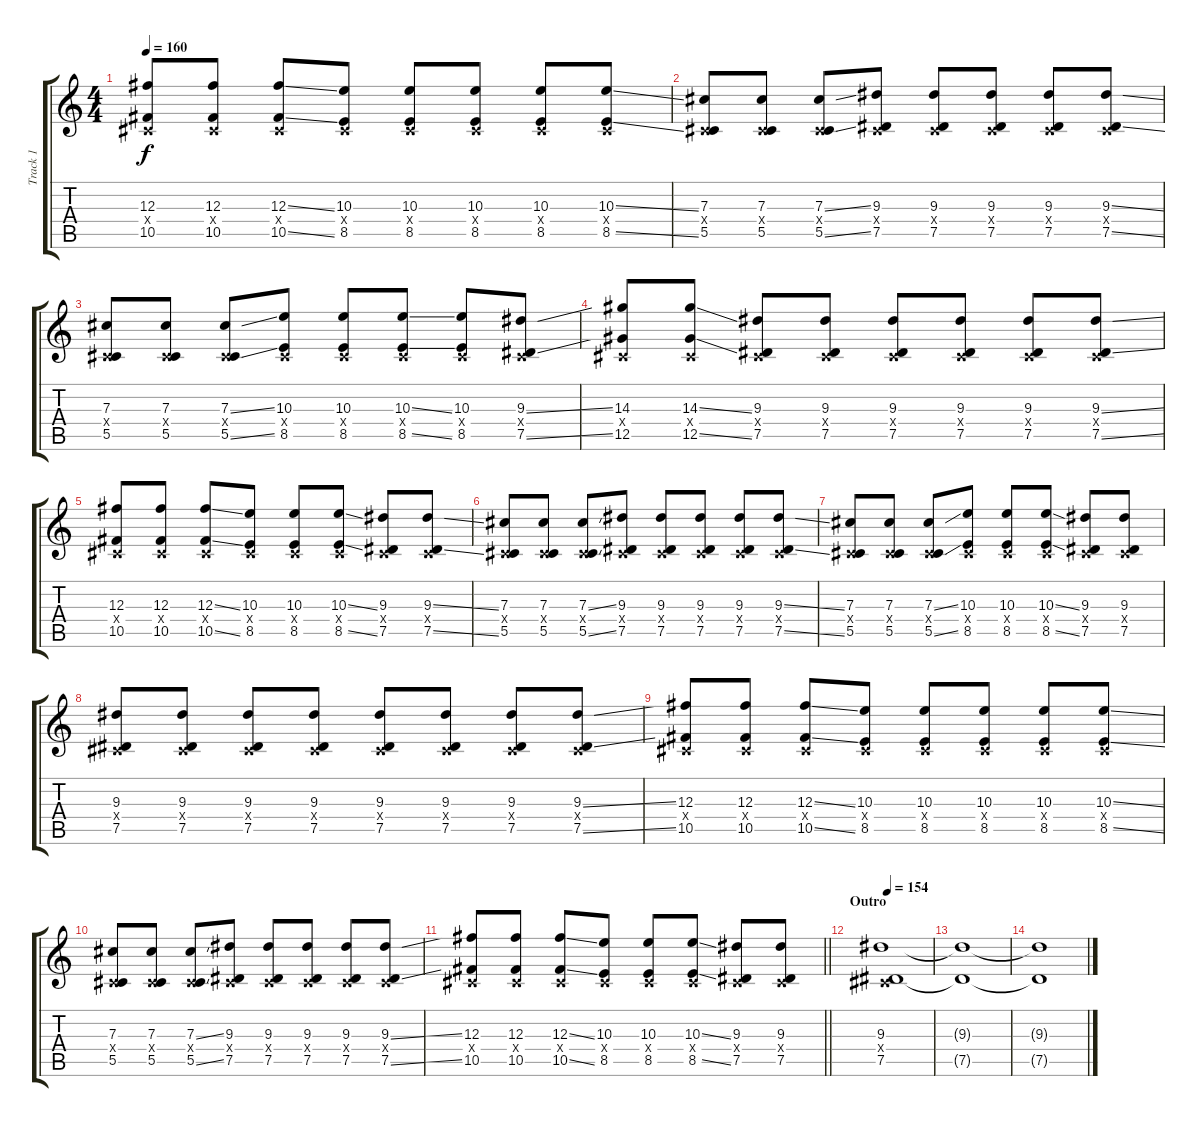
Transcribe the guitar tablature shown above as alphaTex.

\track ("Track 1" "Track 1") {instrument distortionguitar}
\staff {score tabs}
\tuning (Eb4 Bb3 Gb3 Db3 Ab2 Eb2) {hide}
\ts (4 4)
\tempo 160
\clef g2
\ks c
(12.3 0.4{x} 10.5).8{dy f} (12.3 0.4{x} 10.5).8 (12.3{ss} 0.4{x} 10.5{ss}).8 (10.3 0.4{x} 8.5).8 (10.3 0.4{x} 8.5).8 (10.3 0.4{x} 8.5).8 (10.3 0.4{x} 8.5).8 (10.3{ss} 0.4{x} 8.5{ss}).8 |
(7.3 0.4{x} 5.5).8 (7.3 0.4{x} 5.5).8 (7.3{ss} 0.4{x} 5.5{ss}).8 (9.3 0.4{x} 7.5).8 (9.3 0.4{x} 7.5).8 (9.3 0.4{x} 7.5).8 (9.3 0.4{x} 7.5).8 (9.3{ss} 0.4{x} 7.5{ss}).8 |
(7.3 0.4{x} 5.5).8 (7.3 0.4{x} 5.5).8 (7.3{ss} 0.4{x} 5.5{ss}).8 (10.3 0.4{x} 8.5).8 (10.3 0.4{x} 8.5).8 (10.3{ss} 0.4{x} 8.5{ss}).8 (10.3 0.4{x} 8.5).8 (9.3{ss} 0.4{x} 7.5{ss}).8 |
(14.3 0.4{x} 12.5).8 (14.3{ss} 0.4{x} 12.5{ss}).8 (9.3 0.4{x} 7.5).8 (9.3 0.4{x} 7.5).8 (9.3 0.4{x} 7.5).8 (9.3 0.4{x} 7.5).8 (9.3 0.4{x} 7.5).8 (9.3{ss} 0.4{x} 7.5{ss}).8 |
(12.3 0.4{x} 10.5).8 (12.3 0.4{x} 10.5).8 (12.3{ss} 0.4{x} 10.5{ss}).8 (10.3 0.4{x} 8.5).8 (10.3 0.4{x} 8.5).8 (10.3{ss} 0.4{x} 8.5{ss}).8 (9.3 0.4{x} 7.5).8 (9.3{ss} 0.4{x} 7.5{ss}).8 |
(7.3 0.4{x} 5.5).8 (7.3 0.4{x} 5.5).8 (7.3{ss} 0.4{x} 5.5{ss}).8 (9.3 0.4{x} 7.5).8 (9.3 0.4{x} 7.5).8 (9.3 0.4{x} 7.5).8 (9.3 0.4{x} 7.5).8 (9.3{ss} 0.4{x} 7.5{ss}).8 |
(7.3 0.4{x} 5.5).8 (7.3 0.4{x} 5.5).8 (7.3{ss} 0.4{x} 5.5{ss}).8 (10.3 0.4{x} 8.5).8 (10.3 0.4{x} 8.5).8 (10.3{ss} 0.4{x} 8.5{ss}).8 (9.3 0.4{x} 7.5).8 (9.3 0.4{x} 7.5).8 |
(9.3 0.4{x} 7.5).8 (9.3 0.4{x} 7.5).8 (9.3 0.4{x} 7.5).8 (9.3 0.4{x} 7.5).8 (9.3 0.4{x} 7.5).8 (9.3 0.4{x} 7.5).8 (9.3 0.4{x} 7.5).8 (9.3{ss} 0.4{x} 7.5{ss}).8 |
(12.3 0.4{x} 10.5).8 (12.3 0.4{x} 10.5).8 (12.3{ss} 0.4{x} 10.5{ss}).8 (10.3 0.4{x} 8.5).8 (10.3 0.4{x} 8.5).8 (10.3 0.4{x} 8.5).8 (10.3 0.4{x} 8.5).8 (10.3{ss} 0.4{x} 8.5{ss}).8 |
(7.3 0.4{x} 5.5).8 (7.3 0.4{x} 5.5).8 (7.3{ss} 0.4{x} 5.5{ss}).8 (9.3 0.4{x} 7.5).8 (9.3 0.4{x} 7.5).8 (9.3 0.4{x} 7.5).8 (9.3 0.4{x} 7.5).8 (9.3{ss} 0.4{x} 7.5{ss}).8 |
\barLineRight lightlight
(12.3 0.4{x} 10.5).8 (12.3 0.4{x} 10.5).8 (12.3{ss} 0.4{x} 10.5{ss}).8 (10.3 0.4{x} 8.5).8 (10.3 0.4{x} 8.5).8 (10.3{ss} 0.4{x} 8.5{ss}).8 (9.3 0.4{x} 7.5).8 (9.3 0.4{x} 7.5).8 |
\section ("" "Outro")
\tempo 154
(9.3 0.4{x} 7.5).1{volume 0} |
(9.3{t} 7.5{t}).1 |
(9.3{t} 7.5{t}).1
